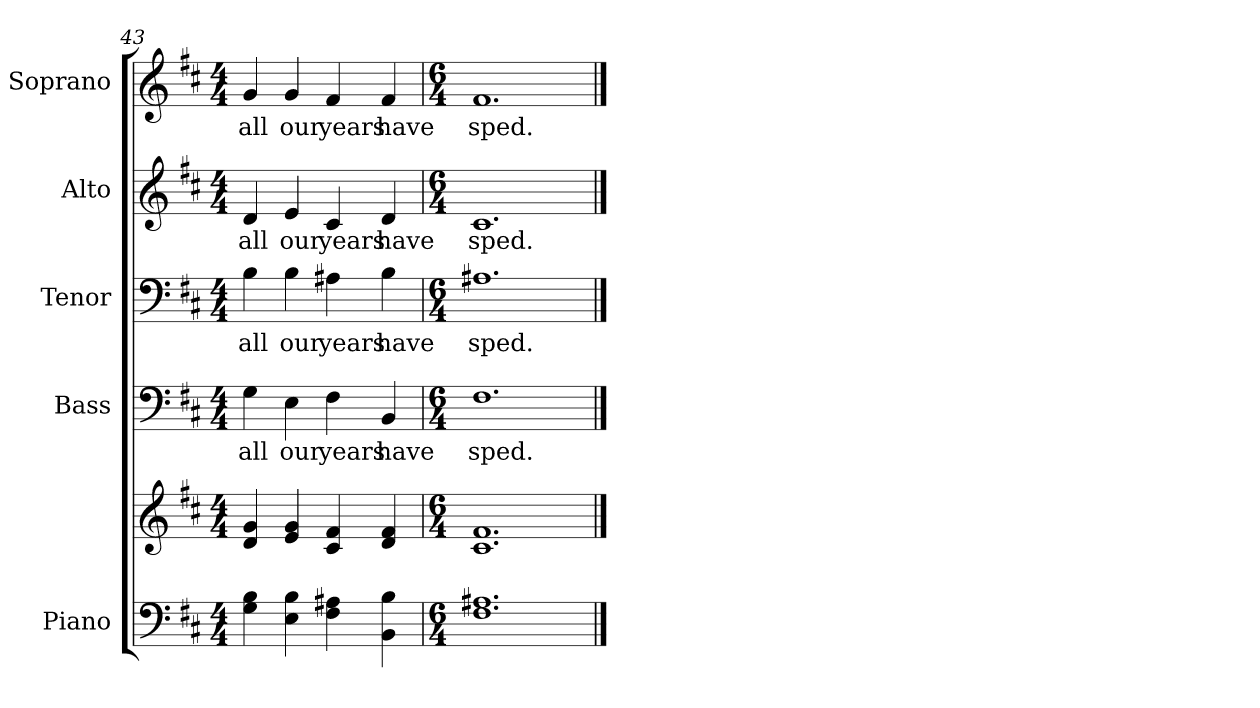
**kern	**kern	**kern	**text	**kern	**text	**kern	**text	**kern	**text
*part5	*part5	*part4	*part4	*part3	*part3	*part2	*part2	*part1	*part1
*staff6	*staff5	*staff4	*staff4	*staff3	*staff3	*staff2	*staff2	*staff1	*staff1
*I"Piano	*	*I"Bass	*	*I"Tenor	*	*I"Alto	*	*I"Soprano	*
*I'Pno.	*	*I'B.	*	*I'T.	*	*I'A.	*	*I'S.	*
*clefF4	*clefG2	*clefF4	*	*clefF4	*	*clefG2	*	*clefG2	*
*k[f#c#]	*k[f#c#]	*k[f#c#]	*	*k[f#c#]	*	*k[f#c#]	*	*k[f#c#]	*
*D:	*D:	*D:	*	*D:	*	*D:	*	*D:	*
*M4/4	*M4/4	*M4/4	*	*M4/4	*	*M4/4	*	*M4/4	*
=43	=43	=43	=43	=43	=43	=43	=43	=43	=43
!	!	!	!LO:LY:b:color=#000000	!	!	!	!	!	!
!	!	!	!	!	!LO:LY:b:color=#000000	!	!	!	!
!	!	!	!	!	!	!	!LO:LY:b:color=#000000	!	!
!	!	!	!	!	!	!	!	!	!LO:LY:b:color=#000000
4Gi\ 4Bi	4di/ 4gi	4Gi\	all	4Bi\	all	4di/	all	4gi/	all
!	!	!	!LO:LY:b:color=#000000	!	!	!	!	!	!
!	!	!	!	!	!LO:LY:b:color=#000000	!	!	!	!
!	!	!	!	!	!	!	!LO:LY:b:color=#000000	!	!
!	!	!	!	!	!	!	!	!	!LO:LY:b:color=#000000
4Ei\ 4Bi	4ei/ 4gi	4Ei\	our	4Bi\	our	4ei/	our	4gi/	our
!	!	!	!LO:LY:b:color=#000000	!	!	!	!	!	!
!	!	!	!	!	!LO:LY:b:color=#000000	!	!	!	!
!	!	!	!	!	!	!	!LO:LY:b:color=#000000	!	!
!	!	!	!	!	!	!	!	!	!LO:LY:b:color=#000000
4F#i\ 4A#Xi	4c#i/ 4f#i	4F#i\	years	4A#Xi\	years	4c#i/	years	4f#i/	years
!	!	!	!LO:LY:b:color=#000000	!	!	!	!	!	!
!	!	!	!	!	!LO:LY:b:color=#000000	!	!	!	!
!	!	!	!	!	!	!	!LO:LY:b:color=#000000	!	!
!	!	!	!	!	!	!	!	!	!LO:LY:b:color=#000000
4BBi\ 4Bi	4di/ 4f#i	4BBi/	have	4Bi\	have	4di/	have	4f#i/	have
=44	=44	=44	=44	=44	=44	=44	=44	=44	=44
*M6/4	*M6/4	*M6/4	*	*M6/4	*	*M6/4	*	*M6/4	*
!	!	!	!LO:LY:b:color=#000000	!	!	!	!	!	!
!	!	!	!	!	!LO:LY:b:color=#000000	!	!	!	!
!	!	!	!	!	!	!	!LO:LY:b:color=#000000	!	!
!	!	!	!	!	!	!	!	!	!LO:LY:b:color=#000000
1.F#i 1.A#Xi	1.c#i 1.f#i	1.F#i	sped.	1.A#Xi	sped.	1.c#i	sped.	1.f#i	sped.
==	==	==	==	==	==	==	==	==	==
*-	*-	*-	*-	*-	*-	*-	*-	*-	*-
